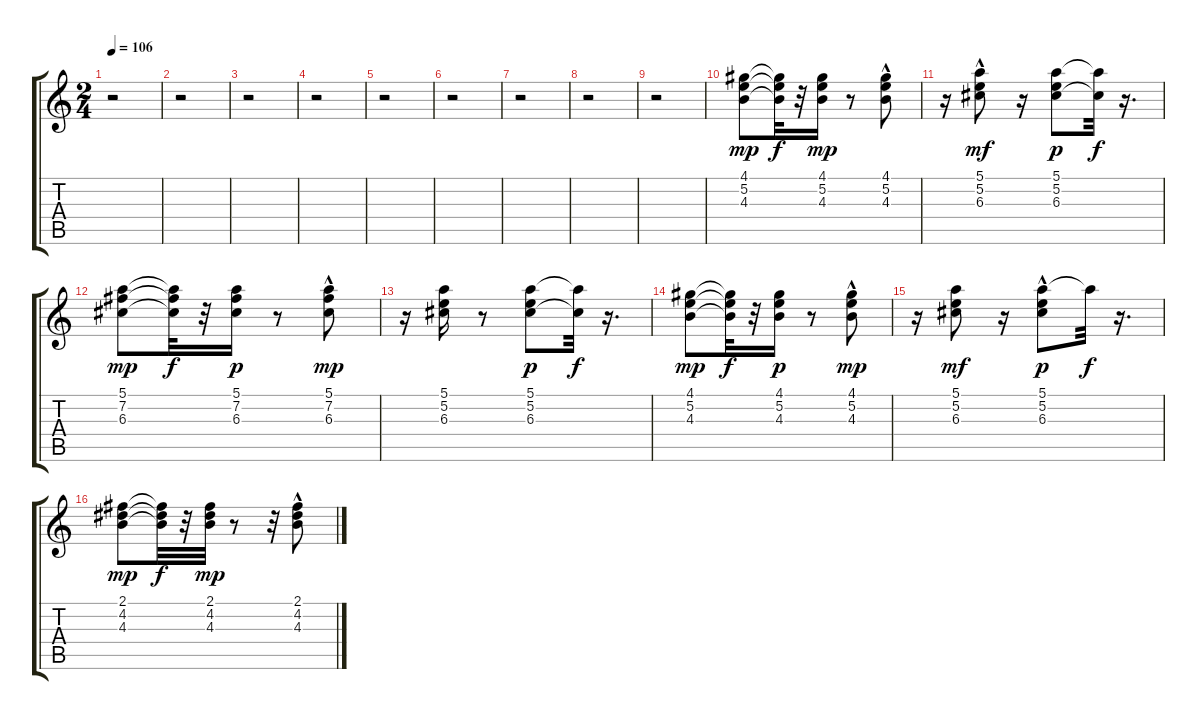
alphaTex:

\track "" {instrument electricguitarclean}
\staff {score tabs}
\tuning (E4 B3 G3 D3 A2 E2) {hide}
\ts (2 4)
\tempo 106
\clef g2
\ks c
r.2{dy mp} |
r.2 |
r.2 |
r.2 |
r.2 |
r.2 |
r.2 |
r.2 |
r.2 |
(4.1 5.2 4.3).8 (4.1{t} 5.2{t} 4.3{t}).32{dy f} r.32 (4.1 5.2 4.3).16{dy mp} r.8 (4.1 5.2{hac} 4.3{hac}).8 |
r.16 (5.1{hac} 5.2{hac} 6.3).8{dy mf} r.16 (5.1 5.2 6.3).8{dy p} (5.1{t} 6.3{t}).32{dy f} r.16{d} |
(5.1 7.2 6.3).8{dy mp} (5.1{t} 7.2{t} 6.3{t}).32{dy f} r.32 (5.1 7.2 6.3).16{dy p} r.8 (5.1{hac} 7.2 6.3).8{dy mp} |
r.16 (5.1 5.2 6.3).16 r.8 (5.1 5.2 6.3).8{dy p} (5.1{t} 6.3{t}).32{dy f} r.16{d} |
(4.1 5.2 4.3).8{dy mp} (4.1{t} 5.2{t} 4.3{t}).32{dy f} r.32 (4.1 5.2 4.3).16{dy p} r.8 (4.1 5.2 4.3{hac}).8{dy mp} |
r.16 (5.1 5.2 6.3).8{dy mf} r.16 (5.1 5.2{hac} 6.3).8{dy p} 5.1{t}.32{dy f} r.16{d} |
(2.1 4.2 4.3).8{dy mp} (2.1{t} 4.2{t} 4.3{t}).32{dy f} r.32 (2.1 4.2 4.3).32{dy mp} r.8 r.32 (2.1{hac} 4.2{hac} 4.3).8
